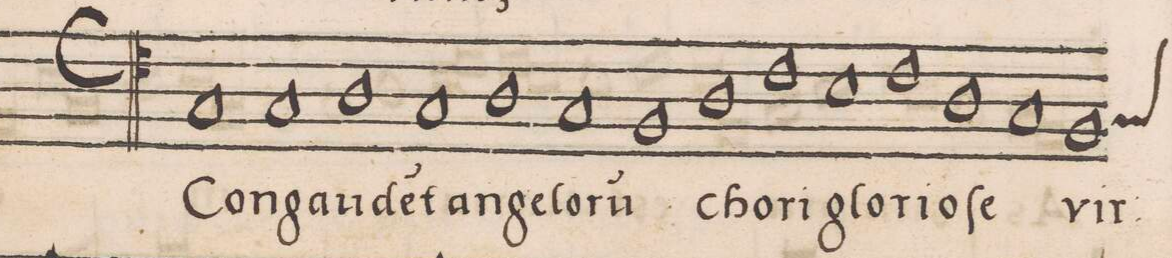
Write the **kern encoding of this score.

**kern	**text	**text
*I"TENOR	*	*
*clefC4	*	*
*k[]	*	*
*met(C|)	*	*
*M2/1	*	*
1G	Con-	.
1G	-gau-	.
=2-	=2-	=2-
1A	-de(n)t	.
1G	an-	.
=3-	=3-	=3-
1A	-ge-	.
1G	-lo-	.
=4-	=4-	=4-
1F	-ru(m)	.
1A	cho-	.
=5-	=5-	=5-
1c	-ri	.
1B	glo-	.
=6-	=6-	=6-
1c	-ri-	.
1A	-o-	.
=7-	=7-	=7-
1G	-ſe	.
*custos:G	*	*
1F	vir-	.
=8-	=8-	=8-
*-	*-	*-
